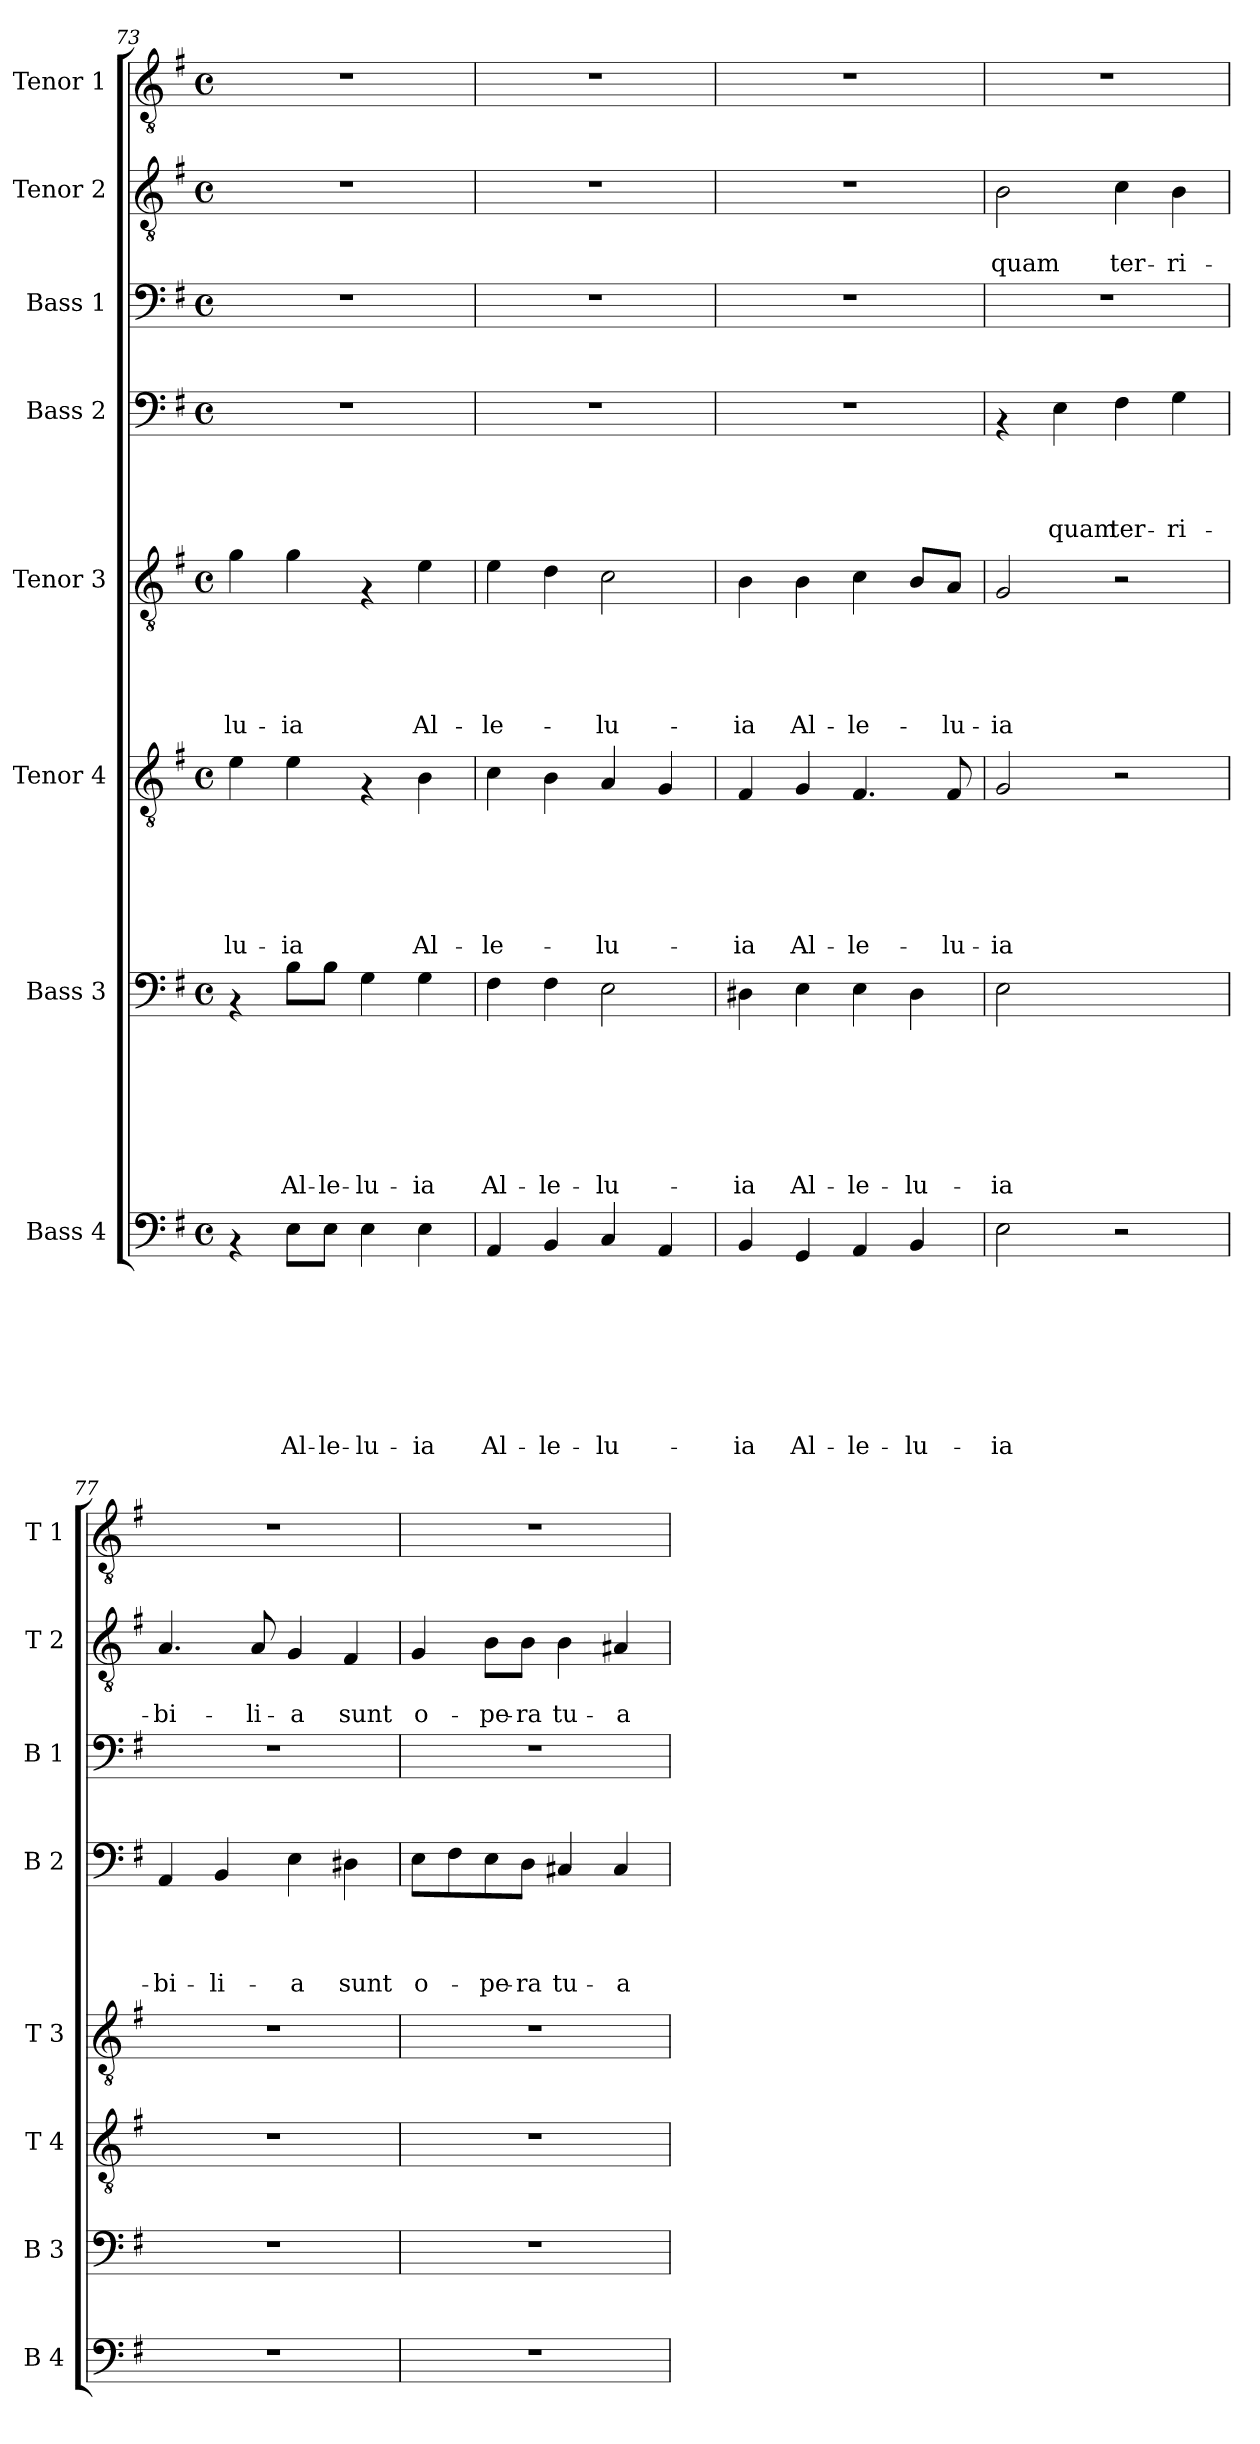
**kern	**text	**text	**text	**text	**text	**text	**text	**text	**kern	**text	**text	**text	**text	**text	**text	**text	**kern	**text	**text	**text	**text	**text	**text	**kern	**text	**text	**text	**text	**text	**kern	**text	**text	**text	**text	**kern	**kern	**text	**text	**kern
*part8	*part8	*part8	*part8	*part8	*part8	*part8	*part8	*part8	*part7	*part7	*part7	*part7	*part7	*part7	*part7	*part7	*part6	*part6	*part6	*part6	*part6	*part6	*part6	*part5	*part5	*part5	*part5	*part5	*part5	*part4	*part4	*part4	*part4	*part4	*part3	*part2	*part2	*part2	*part1
*staff8	*staff8	*staff8	*staff8	*staff8	*staff8	*staff8	*staff8	*staff8	*staff7	*staff7	*staff7	*staff7	*staff7	*staff7	*staff7	*staff7	*staff6	*staff6	*staff6	*staff6	*staff6	*staff6	*staff6	*staff5	*staff5	*staff5	*staff5	*staff5	*staff5	*staff4	*staff4	*staff4	*staff4	*staff4	*staff3	*staff2	*staff2	*staff2	*staff1
*I"Bass 4	*	*	*	*	*	*	*	*	*I"Bass 3	*	*	*	*	*	*	*	*I"Tenor 4	*	*	*	*	*	*	*I"Tenor 3	*	*	*	*	*	*I"Bass 2	*	*	*	*	*I"Bass 1	*I"Tenor 2	*	*	*I"Tenor 1
*I'B 4	*	*	*	*	*	*	*	*	*I'B 3	*	*	*	*	*	*	*	*I'T 4	*	*	*	*	*	*	*I'T 3	*	*	*	*	*	*I'B 2	*	*	*	*	*I'B 1	*I'T 2	*	*	*I'T 1
*clefF4	*	*	*	*	*	*	*	*	*clefF4	*	*	*	*	*	*	*	*clefGv2	*	*	*	*	*	*	*clefGv2	*	*	*	*	*	*clefF4	*	*	*	*	*clefF4	*clefGv2	*	*	*clefGv2
*k[f#]	*	*	*	*	*	*	*	*	*k[f#]	*	*	*	*	*	*	*	*k[f#]	*	*	*	*	*	*	*k[f#]	*	*	*	*	*	*k[f#]	*	*	*	*	*k[f#]	*k[f#]	*	*	*k[f#]
*G:	*	*	*	*	*	*	*	*	*G:	*	*	*	*	*	*	*	*G:	*	*	*	*	*	*	*G:	*	*	*	*	*	*G:	*	*	*	*	*G:	*G:	*	*	*G:
*M4/4	*	*	*	*	*	*	*	*	*M4/4	*	*	*	*	*	*	*	*M4/4	*	*	*	*	*	*	*M4/4	*	*	*	*	*	*M4/4	*	*	*	*	*M4/4	*M4/4	*	*	*M4/4
*met(c)	*	*	*	*	*	*	*	*	*met(c)	*	*	*	*	*	*	*	*met(c)	*	*	*	*	*	*	*met(c)	*	*	*	*	*	*met(c)	*	*	*	*	*met(c)	*met(c)	*	*	*met(c)
=73	=73	=73	=73	=73	=73	=73	=73	=73	=73	=73	=73	=73	=73	=73	=73	=73	=73	=73	=73	=73	=73	=73	=73	=73	=73	=73	=73	=73	=73	=73	=73	=73	=73	=73	=73	=73	=73	=73	=73
!	!	!	!	!	!	!	!	!	!	!	!	!	!	!	!	!	!	!	!	!	!	!	!LO:LY:b	!	!	!	!	!	!LO:LY:b	!	!	!	!	!	!	!	!	!	!
4rAA	.	.	.	.	.	.	.	.	4rAA	.	.	.	.	.	.	.	4e\	.	.	.	.	.	-lu-	4g\	.	.	.	.	-lu-	1r	.	.	.	.	1r	1r	.	.	1r
!	!	!	!	!	!	!	!	!LO:LY:b	!	!	!	!	!	!	!	!LO:LY:b	!	!	!	!	!	!	!LO:LY:b	!	!	!	!	!	!LO:LY:b	!	!	!	!	!	!	!	!	!	!
8E\L	.	.	.	.	.	.	.	Al-	8B\L	.	.	.	.	.	.	Al-	4e\	.	.	.	.	.	-ia	4g\	.	.	.	.	-ia	.	.	.	.	.	.	.	.	.	.
!	!	!	!	!	!	!	!	!LO:LY:b	!	!	!	!	!	!	!	!LO:LY:b	!	!	!	!	!	!	!	!	!	!	!	!	!	!	!	!	!	!	!	!	!	!	!
8E\J	.	.	.	.	.	.	.	-le-	8B\J	.	.	.	.	.	.	-le-	.	.	.	.	.	.	.	.	.	.	.	.	.	.	.	.	.	.	.	.	.	.	.
!	!	!	!	!	!	!	!	!LO:LY:b	!	!	!	!	!	!	!	!LO:LY:b	!	!	!	!	!	!	!	!	!	!	!	!	!	!	!	!	!	!	!	!	!	!	!
4E\	.	.	.	.	.	.	.	-lu-	4G\	.	.	.	.	.	.	-lu-	4rF	.	.	.	.	.	.	4rF	.	.	.	.	.	.	.	.	.	.	.	.	.	.	.
!	!	!	!	!	!	!	!	!LO:LY:b	!	!	!	!	!	!	!	!LO:LY:b	!	!	!	!	!	!	!LO:LY:b	!	!	!	!	!	!LO:LY:b	!	!	!	!	!	!	!	!	!	!
4E\	.	.	.	.	.	.	.	-ia	4G\	.	.	.	.	.	.	-ia	4B\	.	.	.	.	.	Al-	4e\	.	.	.	.	Al-	.	.	.	.	.	.	.	.	.	.
!!LO:PB:g=z
=74	=74	=74	=74	=74	=74	=74	=74	=74	=74	=74	=74	=74	=74	=74	=74	=74	=74	=74	=74	=74	=74	=74	=74	=74	=74	=74	=74	=74	=74	=74	=74	=74	=74	=74	=74	=74	=74	=74	=74
!	!	!	!	!	!	!	!	!LO:LY:b	!	!	!	!	!	!	!	!LO:LY:b	!	!	!	!	!	!	!LO:LY:b	!	!	!	!	!	!LO:LY:b	!	!	!	!	!	!	!	!	!	!
4AA/	.	.	.	.	.	.	.	Al-	4F#\	.	.	.	.	.	.	Al-	4c\	.	.	.	.	.	-le-	4e\	.	.	.	.	-le-	1r	.	.	.	.	1r	1r	.	.	1r
!	!	!	!	!	!	!	!	!LO:LY:b	!	!	!	!	!	!	!	!LO:LY:b	!	!	!	!	!	!	!	!	!	!	!	!	!	!	!	!	!	!	!	!	!	!	!
4BB/	.	.	.	.	.	.	.	-le-	4F#\	.	.	.	.	.	.	-le-	4B\	.	.	.	.	.	.	4d\	.	.	.	.	.	.	.	.	.	.	.	.	.	.	.
!	!	!	!	!	!	!	!	!LO:LY:b	!	!	!	!	!	!	!	!LO:LY:b	!	!	!	!	!	!	!LO:LY:b	!	!	!	!	!	!LO:LY:b	!	!	!	!	!	!	!	!	!	!
4C/	.	.	.	.	.	.	.	-lu-	2E\	.	.	.	.	.	.	-lu-	4A/	.	.	.	.	.	-lu-	2c\	.	.	.	.	-lu-	.	.	.	.	.	.	.	.	.	.
4AA/	.	.	.	.	.	.	.	.	.	.	.	.	.	.	.	.	4G/	.	.	.	.	.	.	.	.	.	.	.	.	.	.	.	.	.	.	.	.	.	.
=75	=75	=75	=75	=75	=75	=75	=75	=75	=75	=75	=75	=75	=75	=75	=75	=75	=75	=75	=75	=75	=75	=75	=75	=75	=75	=75	=75	=75	=75	=75	=75	=75	=75	=75	=75	=75	=75	=75	=75
!	!	!	!	!	!	!	!	!LO:LY:b	!	!	!	!	!	!	!	!LO:LY:b	!	!	!	!	!	!	!LO:LY:b	!	!	!	!	!	!LO:LY:b	!	!	!	!	!	!	!	!	!	!
4BB/	.	.	.	.	.	.	.	-ia	4D#X\	.	.	.	.	.	.	-ia	4F#/	.	.	.	.	.	-ia	4B\	.	.	.	.	-ia	1r	.	.	.	.	1r	1r	.	.	1r
!	!	!	!	!	!	!	!	!LO:LY:b	!	!	!	!	!	!	!	!LO:LY:b	!	!	!	!	!	!	!LO:LY:b	!	!	!	!	!	!LO:LY:b	!	!	!	!	!	!	!	!	!	!
4GG/	.	.	.	.	.	.	.	Al-	4E\	.	.	.	.	.	.	Al-	4G/	.	.	.	.	.	Al-	4B\	.	.	.	.	Al-	.	.	.	.	.	.	.	.	.	.
!	!	!	!	!	!	!	!	!LO:LY:b	!	!	!	!	!	!	!	!LO:LY:b	!	!	!	!	!	!	!LO:LY:b	!	!	!	!	!	!LO:LY:b	!	!	!	!	!	!	!	!	!	!
4AA/	.	.	.	.	.	.	.	-le-	4E\	.	.	.	.	.	.	-le-	4.F#/	.	.	.	.	.	-le-	4c\	.	.	.	.	-le-	.	.	.	.	.	.	.	.	.	.
!	!	!	!	!	!	!	!	!LO:LY:b	!	!	!	!	!	!	!	!LO:LY:b	!	!	!	!	!	!	!	!	!	!	!	!	!	!	!	!	!	!	!	!	!	!	!
4BB/	.	.	.	.	.	.	.	-lu-	4D#\	.	.	.	.	.	.	-lu-	.	.	.	.	.	.	.	8B/L	.	.	.	.	.	.	.	.	.	.	.	.	.	.	.
!	!	!	!	!	!	!	!	!	!	!	!	!	!	!	!	!	!	!	!	!	!	!	!LO:LY:b	!	!	!	!	!	!LO:LY:b	!	!	!	!	!	!	!	!	!	!
.	.	.	.	.	.	.	.	.	.	.	.	.	.	.	.	.	8F#/	.	.	.	.	.	-lu-	8A/J	.	.	.	.	-lu-	.	.	.	.	.	.	.	.	.	.
=76	=76	=76	=76	=76	=76	=76	=76	=76	=76	=76	=76	=76	=76	=76	=76	=76	=76	=76	=76	=76	=76	=76	=76	=76	=76	=76	=76	=76	=76	=76	=76	=76	=76	=76	=76	=76	=76	=76	=76
!	!	!	!	!	!	!	!	!LO:LY:b	!	!	!	!	!	!	!	!LO:LY:b	!	!	!	!	!	!	!LO:LY:b	!	!	!	!	!	!LO:LY:b	!	!	!	!	!	!	!	!	!LO:LY:b	!
2E\	.	.	.	.	.	.	.	-ia	2E\	.	.	.	.	.	.	-ia	2G/	.	.	.	.	.	-ia	2G/	.	.	.	.	-ia	4rAA	.	.	.	.	1r	2B\	.	quam	1r
!	!	!	!	!	!	!	!	!	!	!	!	!	!	!	!	!	!	!	!	!	!	!	!	!	!	!	!	!	!	!	!	!	!	!LO:LY:b	!	!	!	!	!
.	.	.	.	.	.	.	.	.	.	.	.	.	.	.	.	.	.	.	.	.	.	.	.	.	.	.	.	.	.	4E\	.	.	.	quam	.	.	.	.	.
!	!	!	!	!	!	!	!	!	!	!	!	!	!	!	!	!	!	!	!	!	!	!	!	!	!	!	!	!	!	!	!	!	!	!LO:LY:b	!	!	!	!LO:LY:b	!
2r	.	.	.	.	.	.	.	.	2ryy	.	.	.	.	.	.	.	2r	.	.	.	.	.	.	2r	.	.	.	.	.	4F#\	.	.	.	ter-	.	4c\	.	ter-	.
!	!	!	!	!	!	!	!	!	!	!	!	!	!	!	!	!	!	!	!	!	!	!	!	!	!	!	!	!	!	!	!	!	!	!LO:LY:b	!	!	!	!LO:LY:b	!
.	.	.	.	.	.	.	.	.	.	.	.	.	.	.	.	.	.	.	.	.	.	.	.	.	.	.	.	.	.	4G\	.	.	.	-ri-	.	4B\	.	-ri-	.
=77	=77	=77	=77	=77	=77	=77	=77	=77	=77	=77	=77	=77	=77	=77	=77	=77	=77	=77	=77	=77	=77	=77	=77	=77	=77	=77	=77	=77	=77	=77	=77	=77	=77	=77	=77	=77	=77	=77	=77
!	!	!	!	!	!	!	!	!	!	!	!	!	!	!	!	!	!	!	!	!	!	!	!	!	!	!	!	!	!	!	!	!	!	!LO:LY:b	!	!	!	!LO:LY:b	!
1r	.	.	.	.	.	.	.	.	1r	.	.	.	.	.	.	.	1r	.	.	.	.	.	.	1r	.	.	.	.	.	4AA/	.	.	.	-bi-	1r	4.A/	.	-bi-	1r
!	!	!	!	!	!	!	!	!	!	!	!	!	!	!	!	!	!	!	!	!	!	!	!	!	!	!	!	!	!	!	!	!	!	!LO:LY:b	!	!	!	!	!
.	.	.	.	.	.	.	.	.	.	.	.	.	.	.	.	.	.	.	.	.	.	.	.	.	.	.	.	.	.	4BB/	.	.	.	-li-	.	.	.	.	.
!	!	!	!	!	!	!	!	!	!	!	!	!	!	!	!	!	!	!	!	!	!	!	!	!	!	!	!	!	!	!	!	!	!	!	!	!	!	!LO:LY:b	!
.	.	.	.	.	.	.	.	.	.	.	.	.	.	.	.	.	.	.	.	.	.	.	.	.	.	.	.	.	.	.	.	.	.	.	.	8A/	.	-li-	.
!	!	!	!	!	!	!	!	!	!	!	!	!	!	!	!	!	!	!	!	!	!	!	!	!	!	!	!	!	!	!	!	!	!	!LO:LY:b	!	!	!	!LO:LY:b	!
.	.	.	.	.	.	.	.	.	.	.	.	.	.	.	.	.	.	.	.	.	.	.	.	.	.	.	.	.	.	4E\	.	.	.	-a	.	4G/	.	-a	.
!	!	!	!	!	!	!	!	!	!	!	!	!	!	!	!	!	!	!	!	!	!	!	!	!	!	!	!	!	!	!	!	!	!	!LO:LY:b	!	!	!	!LO:LY:b	!
.	.	.	.	.	.	.	.	.	.	.	.	.	.	.	.	.	.	.	.	.	.	.	.	.	.	.	.	.	.	4D#X\	.	.	.	sunt	.	4F#/	.	sunt	.
=78	=78	=78	=78	=78	=78	=78	=78	=78	=78	=78	=78	=78	=78	=78	=78	=78	=78	=78	=78	=78	=78	=78	=78	=78	=78	=78	=78	=78	=78	=78	=78	=78	=78	=78	=78	=78	=78	=78	=78
!	!	!	!	!	!	!	!	!	!	!	!	!	!	!	!	!	!	!	!	!	!	!	!	!	!	!	!	!	!	!	!	!	!	!LO:LY:b	!	!	!	!LO:LY:b	!
1r	.	.	.	.	.	.	.	.	1r	.	.	.	.	.	.	.	1r	.	.	.	.	.	.	1r	.	.	.	.	.	8E\L	.	.	.	o-	1r	4G/	.	o-	1r
.	.	.	.	.	.	.	.	.	.	.	.	.	.	.	.	.	.	.	.	.	.	.	.	.	.	.	.	.	.	8F#\	.	.	.	.	.	.	.	.	.
!	!	!	!	!	!	!	!	!	!	!	!	!	!	!	!	!	!	!	!	!	!	!	!	!	!	!	!	!	!	!	!	!	!	!LO:LY:b	!	!	!	!LO:LY:b	!
.	.	.	.	.	.	.	.	.	.	.	.	.	.	.	.	.	.	.	.	.	.	.	.	.	.	.	.	.	.	8E\	.	.	.	-pe-	.	8B\L	.	-pe-	.
!	!	!	!	!	!	!	!	!	!	!	!	!	!	!	!	!	!	!	!	!	!	!	!	!	!	!	!	!	!	!	!	!	!	!LO:LY:b	!	!	!	!LO:LY:b	!
.	.	.	.	.	.	.	.	.	.	.	.	.	.	.	.	.	.	.	.	.	.	.	.	.	.	.	.	.	.	8D\J	.	.	.	-ra	.	8B\J	.	-ra	.
!	!	!	!	!	!	!	!	!	!	!	!	!	!	!	!	!	!	!	!	!	!	!	!	!	!	!	!	!	!	!	!	!	!	!LO:LY:b	!	!	!	!LO:LY:b	!
.	.	.	.	.	.	.	.	.	.	.	.	.	.	.	.	.	.	.	.	.	.	.	.	.	.	.	.	.	.	4C#X/	.	.	.	tu-	.	4B\	.	tu-	.
!	!	!	!	!	!	!	!	!	!	!	!	!	!	!	!	!	!	!	!	!	!	!	!	!	!	!	!	!	!	!	!	!	!	!LO:LY:b	!	!	!	!LO:LY:b	!
.	.	.	.	.	.	.	.	.	.	.	.	.	.	.	.	.	.	.	.	.	.	.	.	.	.	.	.	.	.	4C#/	.	.	.	-a	.	4A#X/	.	-a	.
=	=	=	=	=	=	=	=	=	=	=	=	=	=	=	=	=	=	=	=	=	=	=	=	=	=	=	=	=	=	=	=	=	=	=	=	=	=	=	=
*-	*-	*-	*-	*-	*-	*-	*-	*-	*-	*-	*-	*-	*-	*-	*-	*-	*-	*-	*-	*-	*-	*-	*-	*-	*-	*-	*-	*-	*-	*-	*-	*-	*-	*-	*-	*-	*-	*-	*-
